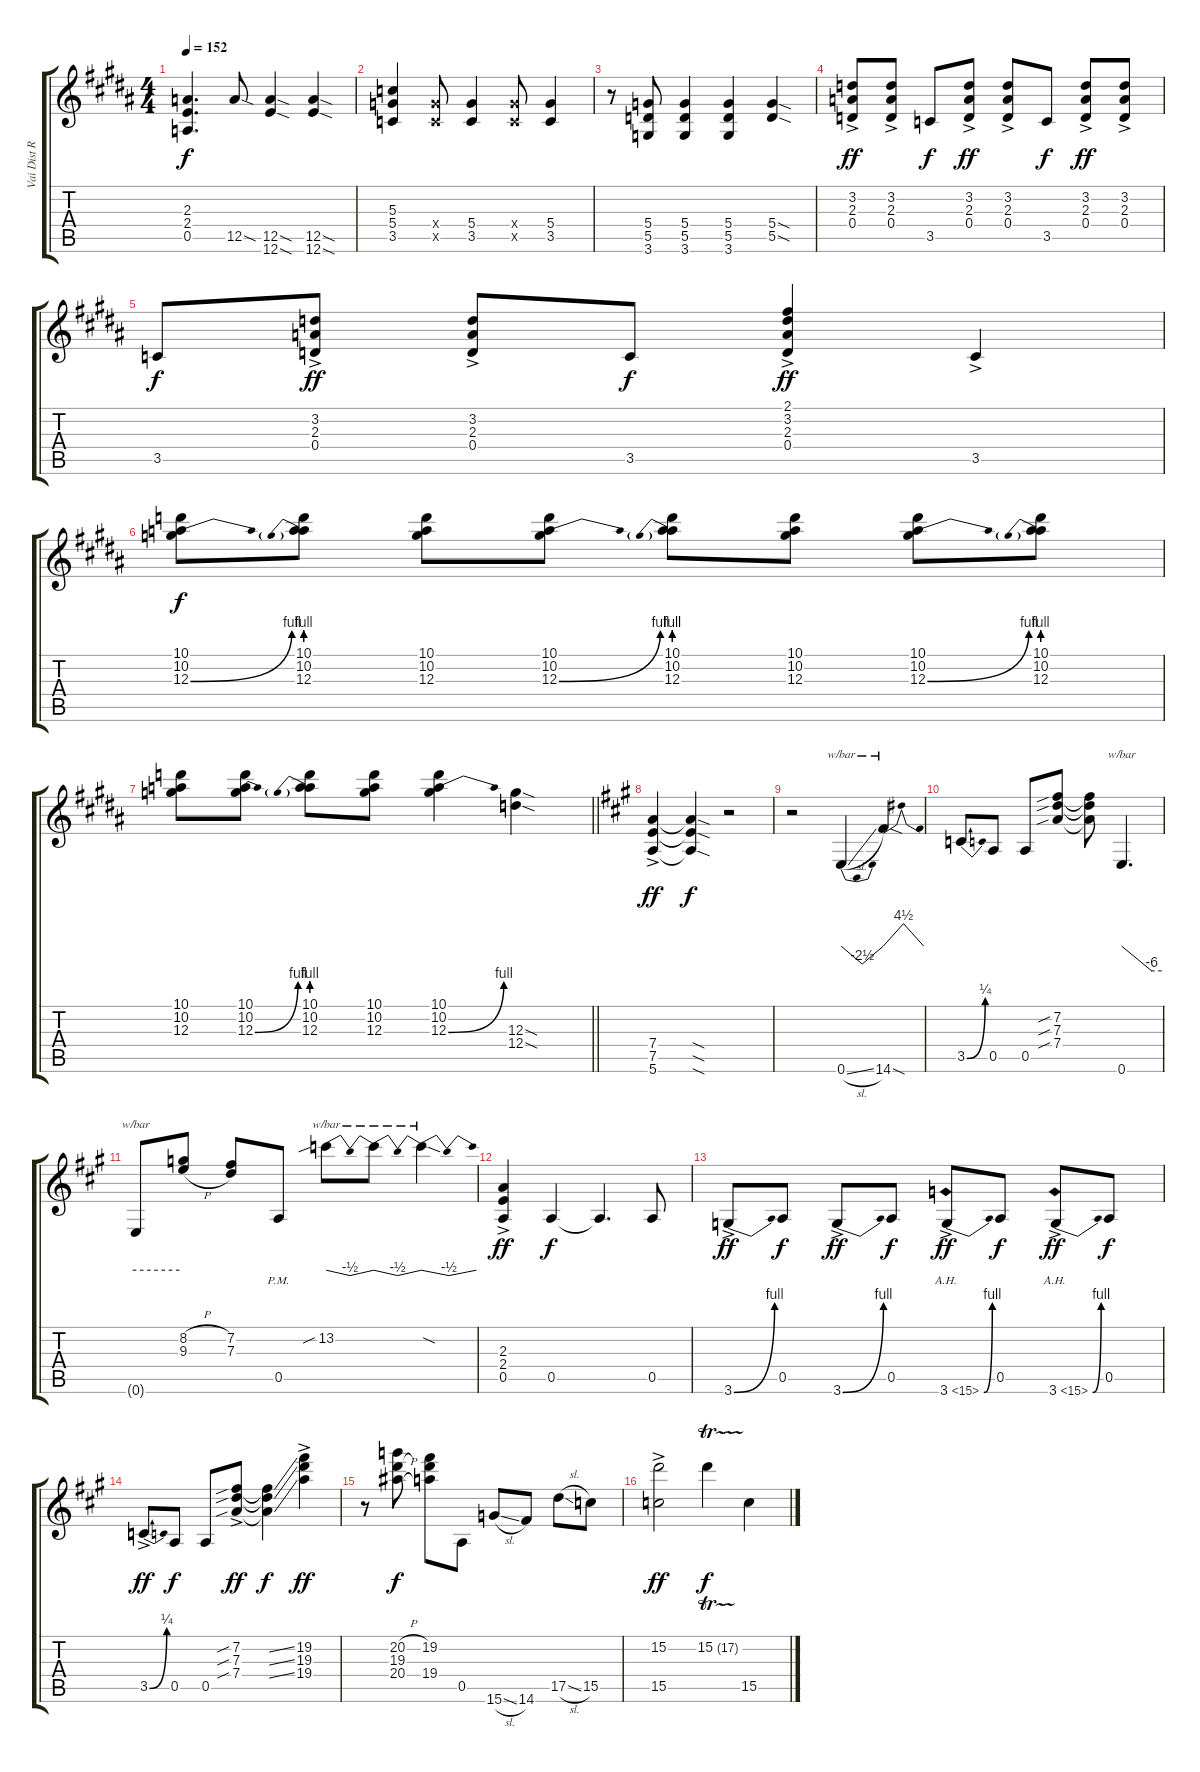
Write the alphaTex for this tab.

\track ("Vai Dist Rhy" "Vai Dist R") {instrument overdrivenguitar}
\staff {score tabs}
\tuning (E4 B3 G3 D3 A2 E2) {hide}
\ts (4 4)
\tempo 152
\clef g2
\ks g#minor
(2.3{t} 2.4{t} 0.5{t}).4{d dy f} 12.5{sod}.8 (12.5{sod} 12.6{sod}).4 (12.5{sod} 12.6{sod}).4 |
(5.3 5.4 3.5).4 (5.4{x} 3.5{x}).8 (5.4 3.5).4 (5.4{x} 3.5{x}).8 (5.4 3.5).4 |
r.8 (5.4 5.5 3.6).8 (5.4 5.5 3.6).4 (5.4 5.5 3.6).4 (5.4{sod} 5.5{sod}).4 |
\ks b
(3.2{ac} 2.3{ac} 0.4{ac}).8{dy ff} (3.2{ac} 2.3{ac} 0.4{ac}).8 3.5.8{dy f} (3.2{ac} 2.3{ac} 0.4{ac}).8{dy ff} (3.2{ac} 2.3{ac} 0.4{ac}).8 3.5.8{dy f} (3.2{ac} 2.3{ac} 0.4{ac}).8{dy ff} (3.2{ac} 2.3{ac} 0.4{ac}).8 |
\ks g#minor
3.5.8{dy f} (3.2{ac} 2.3{ac} 0.4{ac}).8{dy ff} (3.2{ac} 2.3{ac} 0.4{ac}).8 3.5.8{dy f} (2.1{ac} 3.2{ac} 2.3{ac} 0.4{ac}).4{dy ff} 3.5{ac}.4 |
(10.1 10.2 12.3{be (bend 0 0 60 4)}).8{dy f} (10.1 10.2 12.3{be (prebend 0 4 60 4)}).8 (10.1 10.2 12.3).8 (10.1 10.2 12.3{be (bend 0 0 60 4)}).8 (10.1 10.2 12.3{be (prebend 0 4 60 4)}).8 (10.1 10.2 12.3).8 (10.1 10.2 12.3{be (bend 0 0 60 4)}).8 (10.1 10.2 12.3{be (prebend 0 4 60 4)}).8 |
\barLineRight lightlight
(10.1 10.2 12.3).8 (10.1 10.2 12.3{be (bend 0 0 60 4)}).8 (10.1 10.2 12.3{be (prebend 0 4 60 4)}).8 (10.1 10.2 12.3).8 (10.1 10.2 12.3{be (bend 0 0 60 4)}).4 (12.3{sod} 12.4{sod}).4 |
\ks a
(7.4{ac} 7.5{ac} 5.6{ac}).4{dy ff} (7.4{sod t} 7.5{sod t} 5.6{sod t}).4{dy f} r.2 |
r.2 0.6{sl}.4{tbe (dip default 0 0 30 -10 60 0)} 14.6{sod}.4{tbe (dip default 0 0 30 18 60 0)} |
3.5{be (bend 0 0 60 1)}.8 0.5.8 0.5.8 (7.2{sib} 7.3{sib} 7.4{sib}).8 (7.2{t} 7.3{t} 7.4{t}).8 0.6.4{d tbe (custom default 0 0 45 -24 60 -24)} |
0.6{t}.8{tbe (hold default 0 0 60 0)} (8.2{h} 9.3{h}).8 (7.2 7.3).8 0.5{pm}.8 13.2{sib}.8{tbe (dip default 0 0 30 -2 60 0)} 13.2{t}.8{tbe (dip default 0 0 30 -2 60 0)} 13.2{sod t}.4{tbe (dip default 0 0 30 -2 60 0)} |
(2.3{ac} 2.4{ac} 0.5{ac}).4{dy ff} 0.5.4{dy f} 0.5{t}.4{d} 0.5.8 |
3.6{be (bend 0 0 60 4) ac}.8{dy ff} 0.5.8{dy f} 3.6{be (bend 0 0 60 4) ac}.8{dy ff} 0.5.8{dy f} 3.6{be (bend 0 0 60 4) ah 12 ac}.8{dy ff} 0.5.8{dy f} 3.6{be (bend 0 0 60 4) ah 12 ac}.8{dy ff} 0.5.8{dy f} |
3.5{be (bend 0 0 60 1) ac}.8{dy ff} 0.5.8{dy f} 0.5.8 (7.2{sib ac} 7.3{sib ac} 7.4{sib ac}).8{dy ff} (7.2{ss t} 7.3{ss t} 7.4{ss t}).4{dy f} (19.2{ac} 19.3{ac} 19.4{ac}).4{dy ff} |
r.8 (20.2{h} 19.3 20.4{h}).8{dy f} (19.2 19.3{t} 19.4).8 0.5.8 15.6{sl}.8 14.6.8 17.5{sl}.8 15.5.8 |
(15.2{ac} 15.5{ac}).2{dy ff} 15.2{tr (17 32)}.4{dy f} 15.5{sl}.4
